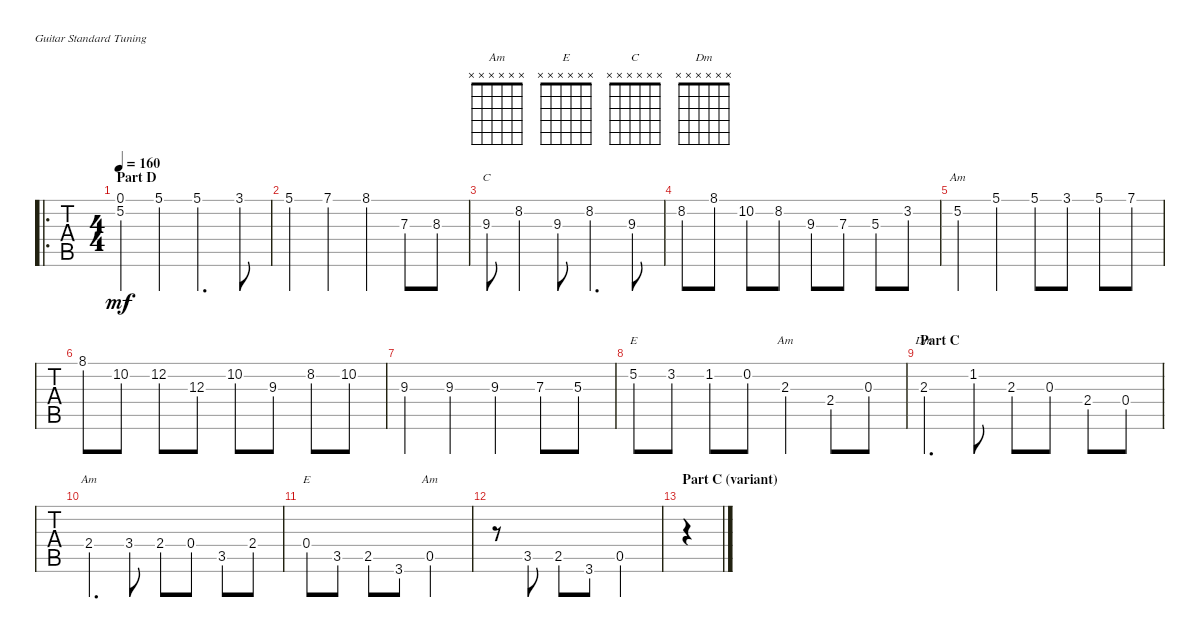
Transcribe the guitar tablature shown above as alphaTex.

\defaultSystemsLayout 4
\bracketExtendMode groupsimilarinstruments
\singleTrackTrackNamePolicy hidden
\multiTrackTrackNamePolicy hidden
\otherSystemsTrackNameOrientation horizontal
\track ("Guitar" "Guitar") {mute instrument electricguitarjazz}
\staff {tabs}
\tuning (E4 B3 G3 D3 A2 E2)
\chord ("Am" x x x x x x)
\chord ("E" x x x x x x)
\chord ("C" x x x x x x)
\chord ("Dm" x x x x x x)
\ro
\ts (4 4)
\section ("" "Part D")
\tempo 160
\clef g2
\ks c
(5.2 0.1).4{dy mf} 5.1.4 5.1.4{d} 3.1.8 |
5.1.4 7.1.4 8.1.4 7.3.8 8.3.8 |
9.3.8{ch "C"} 8.2.4 9.3.8 8.2.4{d} 9.3.8 |
8.2.8 8.1.8 10.2.8 8.2.8 9.3.8 7.3.8 5.3.8 3.2.8 |
5.2.4{ch "Am"} 5.1.4 5.1.8 3.1.8 5.1.8 7.1.8 |
8.1.8 10.2.8 12.2.8 12.3.8 10.2.8 9.3.8 8.2.8 10.2.8 |
9.3.4 9.3.4 9.3.4 7.3.8 5.3.8 |
5.2.8{ch "E"} 3.2.8 1.2.8 0.2.8 2.3.4{ch "Am"} 2.4.8 0.3.8 |
\section ("" "Part C")
2.3.4{d ch "Dm"} 1.2.8 2.3.8 0.3.8 2.4.8 0.4.8 |
2.4.4{d ch "Am"} 3.4.8 2.4.8 0.4.8 3.5.8 2.4.8 |
0.4.8{ch "E"} 3.5.8 2.5.8 3.6.8 0.5.2{ch "Am"} |
r.8 3.5.8 2.5.8 3.6.8 0.5.2 |
\section ("" "Part C (variant)")
